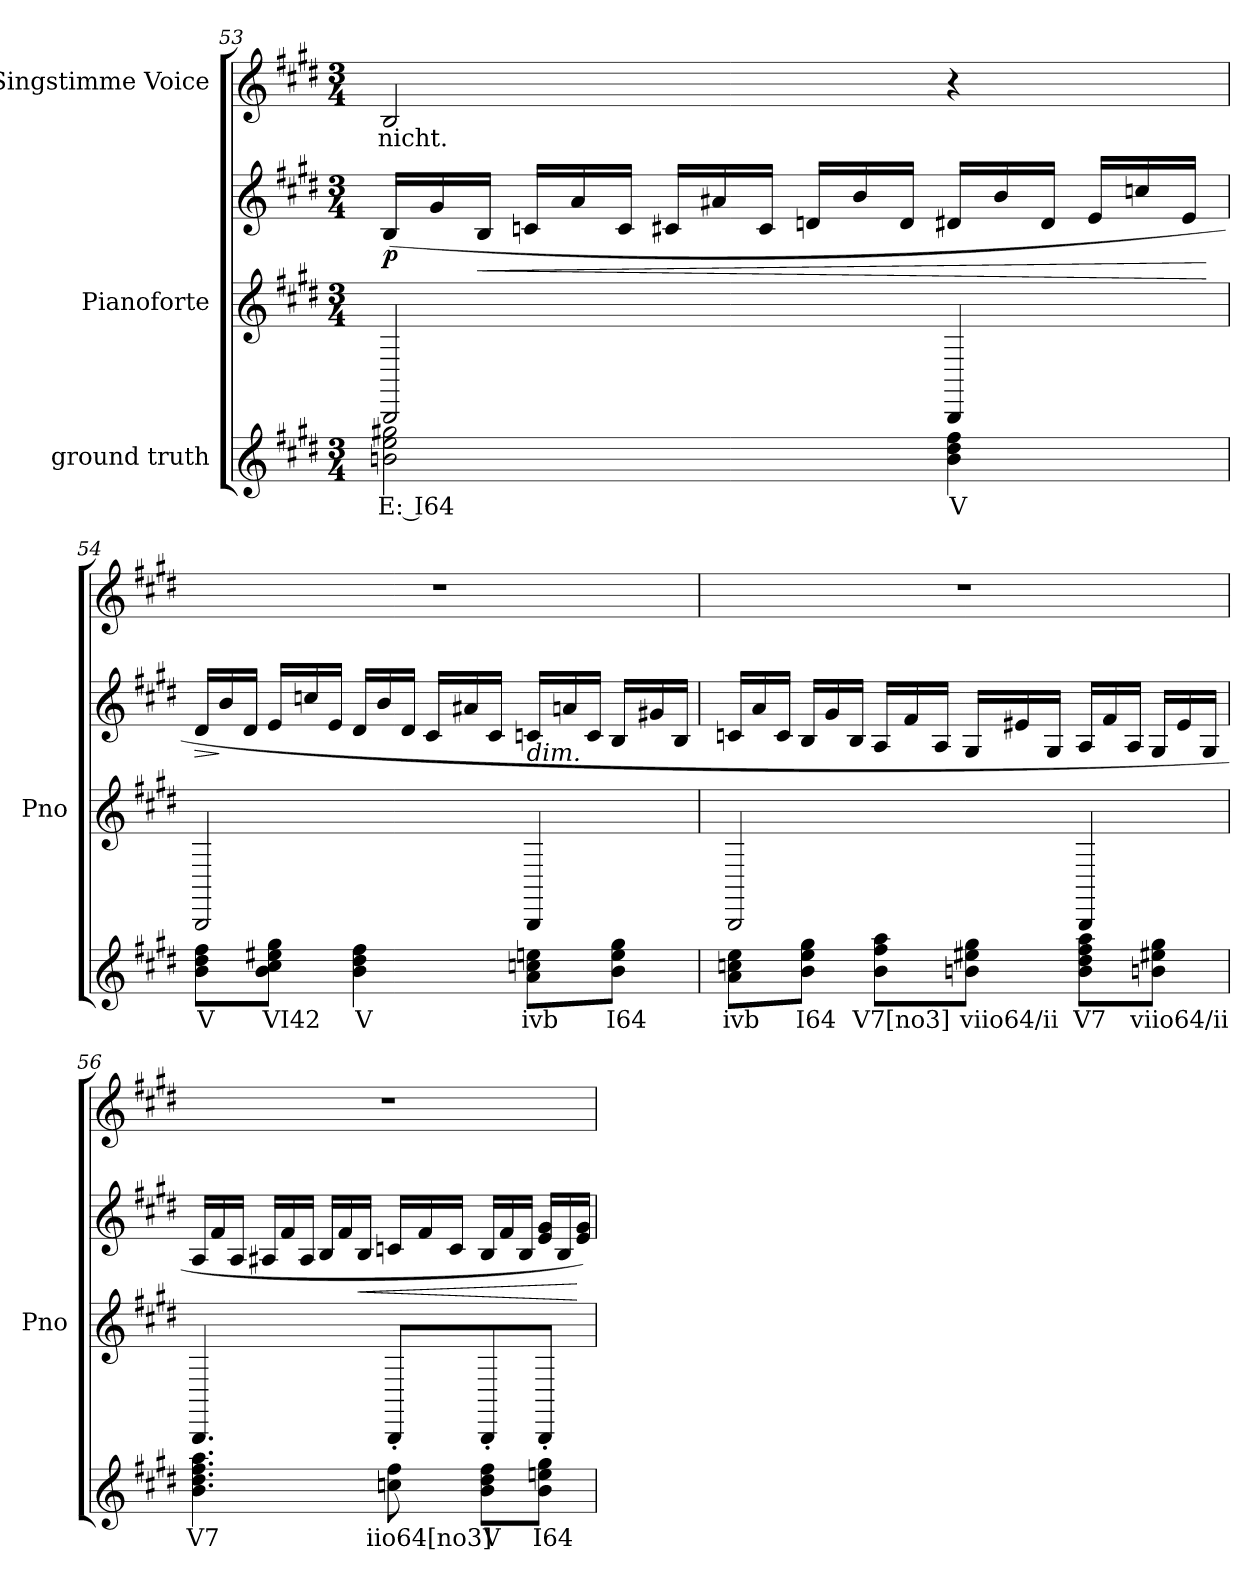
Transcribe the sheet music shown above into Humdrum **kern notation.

**kern	**text	**kern	**kern	**dynam	**kern	**text
*part3	*part3	*part2	*part2	*part2	*part1	*part1
*staff4	*staff4	*staff3	*staff2	*staff2/3	*staff1	*staff1
*I"ground truth	*	*I"Pianoforte	*	*	*I"Singstimme Voice	*
*	*	*I'Pno	*	*	*	*
*	*	*clefG2	*clefG2	*	*clefG2	*
*k[f#c#g#d#]	*	*k[f#c#g#d#]	*k[f#c#g#d#]	*	*k[f#c#g#d#]	*
*M3/4	*	*M3/4	*M3/4	*	*M3/4	*
=53	=53	=53	=53	=53	=53	=53
*	*	*	*Xtuplet	*	*	*
!	!	!	!	!LO:DY:b	!	!LO:LY:b
2bn 2ee 2gg#X	E: I64	2BBB/	(>24B/LL	p	2B/	nicht.
.	.	.	24g#/	.	.	.
!	!	!	!	!LO:HP:b	!	!
.	.	.	24B/JJ	<	.	.
.	.	.	24cn/LL	.	.	.
.	.	.	24a/	.	.	.
.	.	.	24c/JJ	.	.	.
.	.	.	24c#X/LL	.	.	.
.	.	.	24a#X/	.	.	.
.	.	.	24c#/JJ	.	.	.
.	.	.	24dn/LL	.	.	.
.	.	.	24b/	.	.	.
.	.	.	24d/JJ	.	.	.
4b 4dd# 4ff#	V	4BBB/	24d#X/LL	.	4r	.
.	.	.	24b/	.	.	.
.	.	.	24d#/JJ	.	.	.
.	.	.	24e/LL	.	.	.
.	.	.	24ccn/	.	.	.
.	.	.	24e/JJ	.	.	.
.	.	.	.	[	.	.
!!LO:LB:g=z
=54	=54	=54	=54	=54	=54	=54
!	!	!	!	!LO:HP:b	!	!
8b 8dd# 8ff#L	V	2BBB/	24d#/LL	>	2.r	.
.	.	.	24b/	]	.	.
.	.	.	24d#/JJ	.	.	.
8b 8cc# 8ee#X 8gg#J	VI42	.	24e/LL	.	.	.
.	.	.	24ccn/	.	.	.
.	.	.	24e/JJ	.	.	.
4b 4dd# 4ff#	V	.	24d#/LL	.	.	.
.	.	.	24b/	.	.	.
.	.	.	24d#/JJ	.	.	.
.	.	.	24c#/LL	.	.	.
.	.	.	24a#X/	.	.	.
.	.	.	24c#/JJ	.	.	.
!	!	!	!LO:TX:b:i:t=dim.	!	!	!
8a 8ccn 8eenL	ivb	4BBB/	24cn/LL	.	.	.
.	.	.	24an/	.	.	.
.	.	.	24c/JJ	.	.	.
8b 8ee 8gg#J	I64	.	24B/LL	.	.	.
.	.	.	24g#X/	.	.	.
.	.	.	24B/JJ	.	.	.
=55	=55	=55	=55	=55	=55	=55
8a 8ccn 8eeL	ivb	2BBB/	24cn/LL	.	2.r	.
.	.	.	24a/	.	.	.
.	.	.	24c/JJ	.	.	.
8b 8ee 8gg#J	I64	.	24B/LL	.	.	.
.	.	.	24g#/	.	.	.
.	.	.	24B/JJ	.	.	.
8b 8ff# 8aaL	V7[no3]	.	24A/LL	.	.	.
.	.	.	24f#/	.	.	.
.	.	.	24A/JJ	.	.	.
8bn 8ee#X 8gg#J	viio64/ii	.	24G#/LL	.	.	.
.	.	.	24e#X/	.	.	.
.	.	.	24G#/JJ	.	.	.
8b 8dd# 8ff# 8aaL	V7	4BBB/	24A/LL	.	.	.
.	.	.	24f#/	.	.	.
.	.	.	24A/JJ	.	.	.
8bn 8ee#X 8gg#J	viio64/ii	.	24G#/LL	.	.	.
.	.	.	24e#/	.	.	.
.	.	.	24G#/JJ	.	.	.
!!LO:PB:g=z
=56	=56	=56	=56	=56	=56	=56
4.b 4.dd# 4.ff# 4.aa	V7	4.BBB/	24A/LL	.	2.r	.
.	.	.	24f#/	.	.	.
.	.	.	24A/JJ	.	.	.
.	.	.	24A#X/LL	.	.	.
.	.	.	24f#/	.	.	.
.	.	.	24A#/JJ	.	.	.
.	.	.	24B/LL	.	.	.
.	.	.	24f#/	.	.	.
!	!	!	!	!LO:HP:b	!	!
.	.	.	24B/JJ	<	.	.
8ccn 8ff#	iio64[no3]	8BBB'/L	24cn/LL	.	.	.
.	.	.	24f#/	.	.	.
.	.	.	24c/JJ	.	.	.
8b 8dd# 8ff#L	V	8BBB'/	24B/LL	.	.	.
.	.	.	24f#/	.	.	.
.	.	.	24B/JJ	.	.	.
8b 8een 8gg#J	I64	8BBB'/J	24e/ 24g#/LL	.	.	.
.	.	.	24B/	.	.	.
.	.	.	24e/ 24g#/JJ)	[	.	.
=	=	=	=	=	=	=
*-	*-	*-	*-	*-	*-	*-
